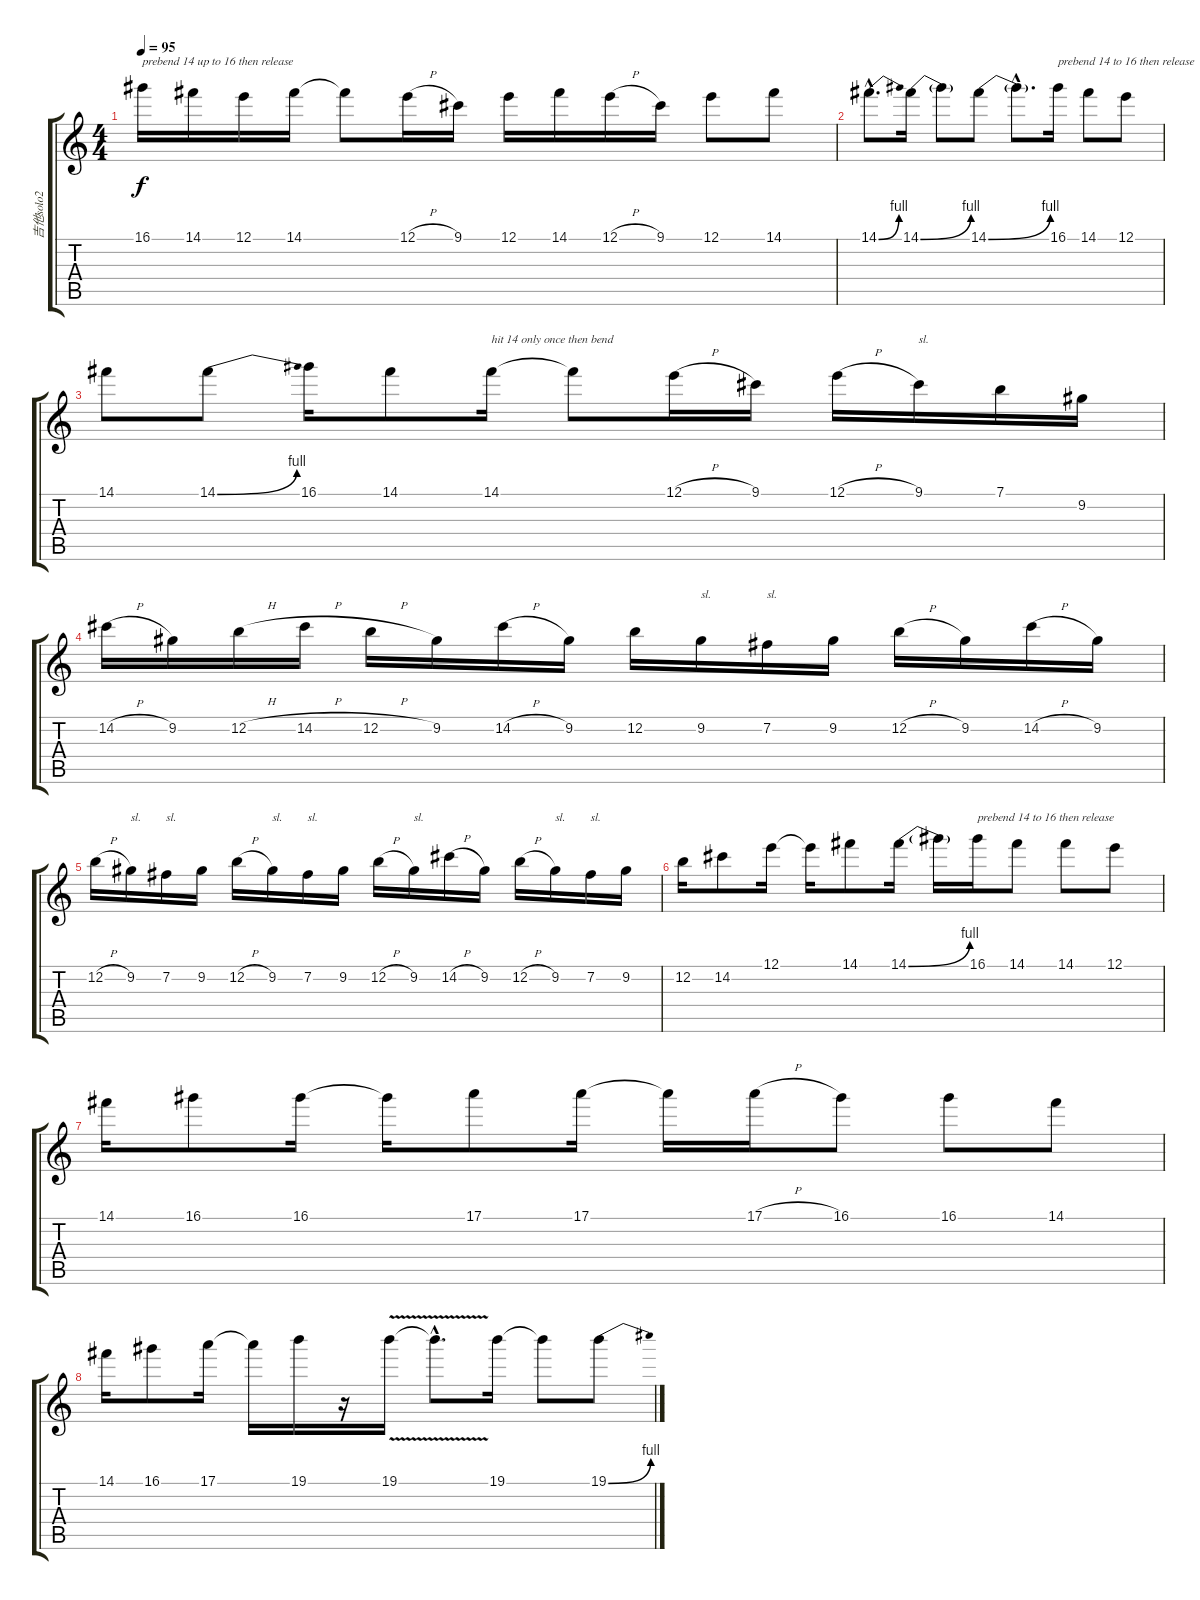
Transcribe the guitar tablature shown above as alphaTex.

\track ("吉他solo2" "吉他solo2") {instrument distortionguitar}
\staff {score tabs}
\tuning (E4 B3 G3 D3 A2 E2) {hide}
\ts (4 4)
\tempo 95
\clef g2
\ks c
16.1.16{txt "prebend 14 up to 16 then release" dy f} 14.1.16 12.1.16 14.1.16 14.1{t}.8 12.1{h}.16 9.1.16 12.1.16 14.1.16 12.1{h}.16 9.1.16 12.1.8 14.1.8 |
14.1{be (bend 0 0 60 4) hac}.8{d} 14.1{be (bend 0 0 60 4)}.16 14.1{t}.8 14.1{be (bend 0 0 60 4)}.8 14.1{hac t}.8{d} 16.1.16{txt "prebend 14 to 16 then release"} 14.1.8 12.1.8 |
14.1.8 14.1{be (bend 0 0 60 4)}.8 16.1.16 14.1.8 14.1.16{txt "hit 14 only once then bend"} 14.1{t}.8 12.1{h}.16 9.1.16 12.1{h}.16 9.1.16{txt "sl."} 7.1.16 9.2.16 |
14.2{h}.16 9.2.16 12.2{h}.16 14.2{h}.16 12.2{h}.16 9.2.16 14.2{h}.16 9.2.16 12.2.16 9.2.16{txt "sl."} 7.2.16{txt "sl."} 9.2.16 12.2{h}.16 9.2.16 14.2{h}.16 9.2.16 |
12.2{h}.16 9.2.16{txt "sl."} 7.2.16{txt "sl."} 9.2.16 12.2{h}.16 9.2.16{txt "sl."} 7.2.16{txt "sl."} 9.2.16 12.2{h}.16 9.2.16{txt "sl."} 14.2{h}.16 9.2.16 12.2{h}.16 9.2.16{txt "sl."} 7.2.16{txt "sl."} 9.2.16 |
12.2.16 14.2.8 12.1.16 12.1{t}.16 14.1.8 14.1{be (bend 0 0 60 4)}.16 14.1{t}.16 16.1.16{txt "prebend 14 to 16 then release"} 14.1.8 14.1.8 12.1.8 |
14.1.16 16.1.8 16.1.16 16.1{t}.16 17.1.8 17.1.16 17.1{t}.16 17.1{h}.16 16.1.8 16.1.8 14.1.8 |
14.1.16 16.1.8 17.1.16 17.1{t}.16 19.1.16 r.16 19.1{v}.16 19.1{hac t}.8{d} 19.1.16 19.1{t}.8 19.1{be (bend 0 0 60 4)}.8
